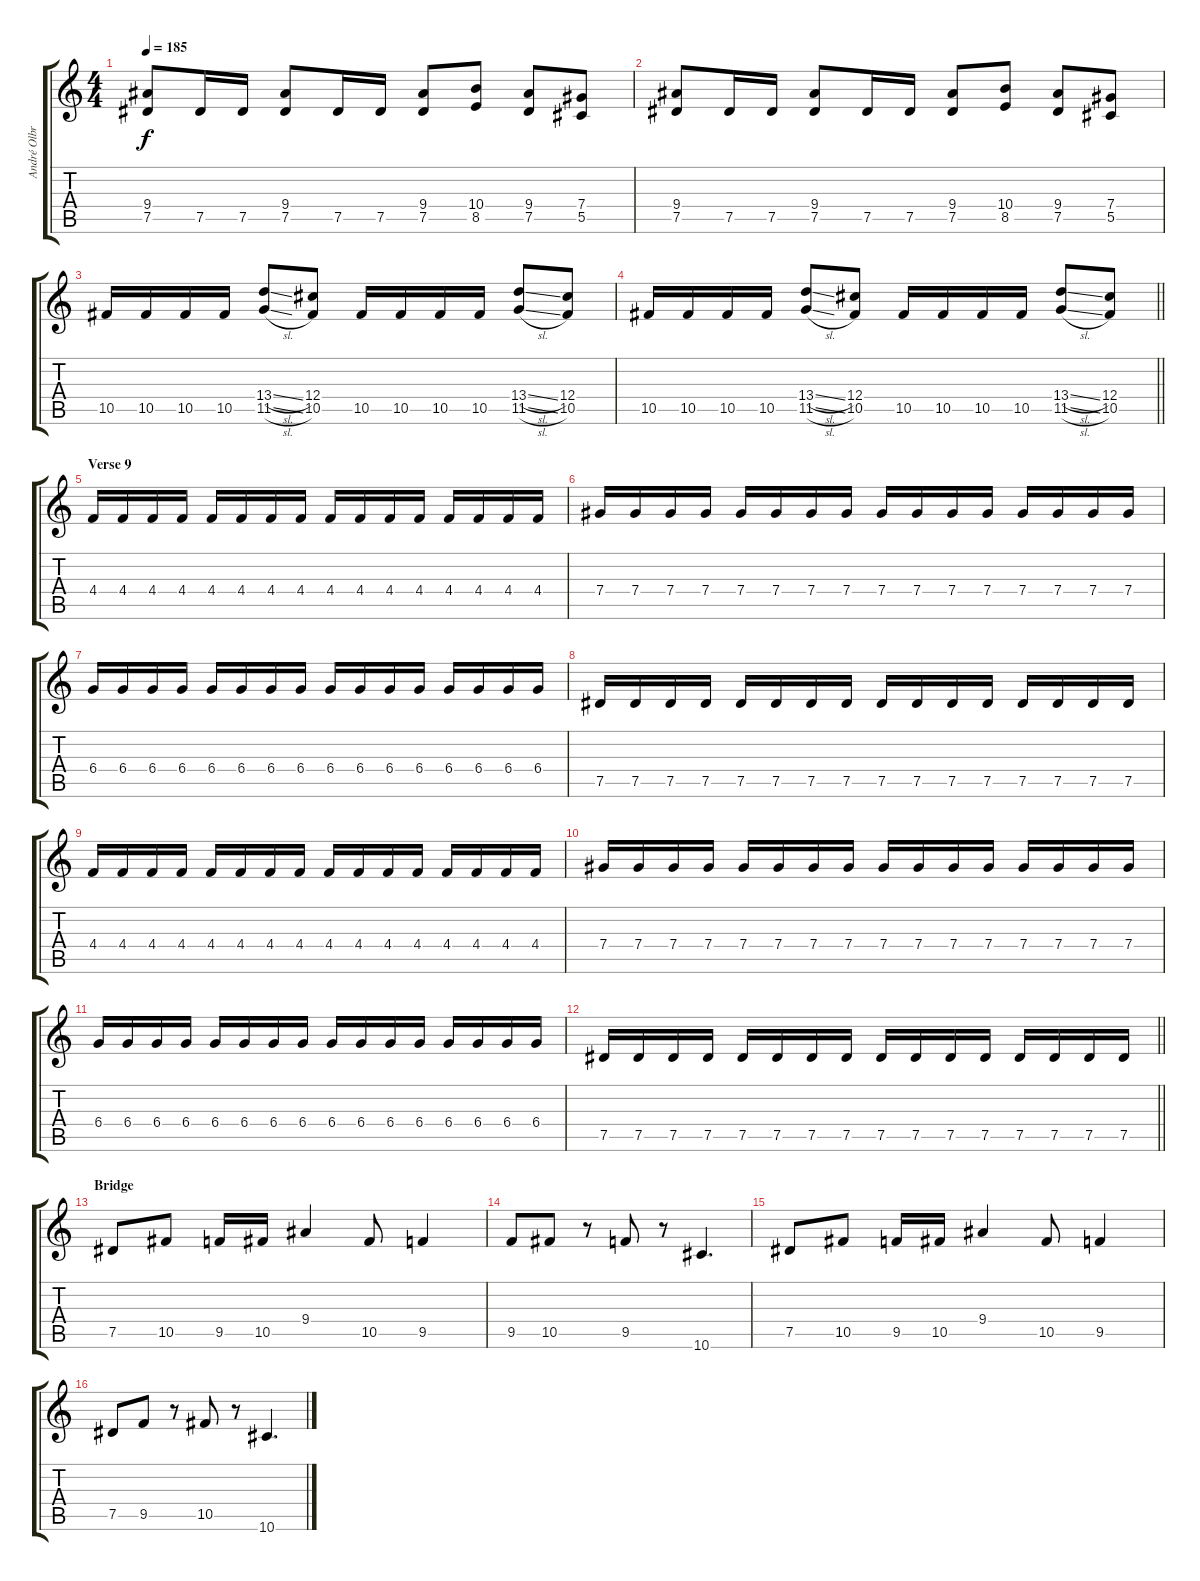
\track ("André Olbrich" "André Olbr") {instrument distortionguitar}
\staff {score tabs}
\tuning (Eb4 Bb3 Gb3 Db3 Ab2 Eb2) {hide}
\ts (4 4)
\tempo 185
\clef g2
\ks c
(9.4 7.5).8{dy f} 7.5.16 7.5.16 (9.4 7.5).8 7.5.16 7.5.16 (9.4 7.5).8 (10.4 8.5).8 (9.4 7.5).8 (7.4 5.5).8 |
(9.4 7.5).8 7.5.16 7.5.16 (9.4 7.5).8 7.5.16 7.5.16 (9.4 7.5).8 (10.4 8.5).8 (9.4 7.5).8 (7.4 5.5).8 |
10.5.16 10.5.16 10.5.16 10.5.16 (13.4{sl} 11.5{sl}).8 (12.4 10.5).8 10.5.16 10.5.16 10.5.16 10.5.16 (13.4{sl} 11.5{sl}).8 (12.4 10.5).8 |
\barLineRight lightlight
10.5.16 10.5.16 10.5.16 10.5.16 (13.4{sl} 11.5{sl}).8 (12.4 10.5).8 10.5.16 10.5.16 10.5.16 10.5.16 (13.4{sl} 11.5{sl}).8 (12.4 10.5).8 |
\section ("" "Verse 9")
4.4.16 4.4.16 4.4.16 4.4.16 4.4.16 4.4.16 4.4.16 4.4.16 4.4.16 4.4.16 4.4.16 4.4.16 4.4.16 4.4.16 4.4.16 4.4.16 |
7.4.16 7.4.16 7.4.16 7.4.16 7.4.16 7.4.16 7.4.16 7.4.16 7.4.16 7.4.16 7.4.16 7.4.16 7.4.16 7.4.16 7.4.16 7.4.16 |
6.4.16 6.4.16 6.4.16 6.4.16 6.4.16 6.4.16 6.4.16 6.4.16 6.4.16 6.4.16 6.4.16 6.4.16 6.4.16 6.4.16 6.4.16 6.4.16 |
7.5.16 7.5.16 7.5.16 7.5.16 7.5.16 7.5.16 7.5.16 7.5.16 7.5.16 7.5.16 7.5.16 7.5.16 7.5.16 7.5.16 7.5.16 7.5.16 |
4.4.16 4.4.16 4.4.16 4.4.16 4.4.16 4.4.16 4.4.16 4.4.16 4.4.16 4.4.16 4.4.16 4.4.16 4.4.16 4.4.16 4.4.16 4.4.16 |
7.4.16 7.4.16 7.4.16 7.4.16 7.4.16 7.4.16 7.4.16 7.4.16 7.4.16 7.4.16 7.4.16 7.4.16 7.4.16 7.4.16 7.4.16 7.4.16 |
6.4.16 6.4.16 6.4.16 6.4.16 6.4.16 6.4.16 6.4.16 6.4.16 6.4.16 6.4.16 6.4.16 6.4.16 6.4.16 6.4.16 6.4.16 6.4.16 |
\barLineRight lightlight
7.5.16 7.5.16 7.5.16 7.5.16 7.5.16 7.5.16 7.5.16 7.5.16 7.5.16 7.5.16 7.5.16 7.5.16 7.5.16 7.5.16 7.5.16 7.5.16 |
\section ("" "Bridge")
7.5.8 10.5.8 9.5.16 10.5.16 9.4.4 10.5.8 9.5.4 |
9.5.8 10.5.8 r.8 9.5.8 r.8 10.6.4{d} |
7.5.8 10.5.8 9.5.16 10.5.16 9.4.4 10.5.8 9.5.4 |
7.5.8 9.5.8 r.8 10.5.8 r.8 10.6.4{d}
